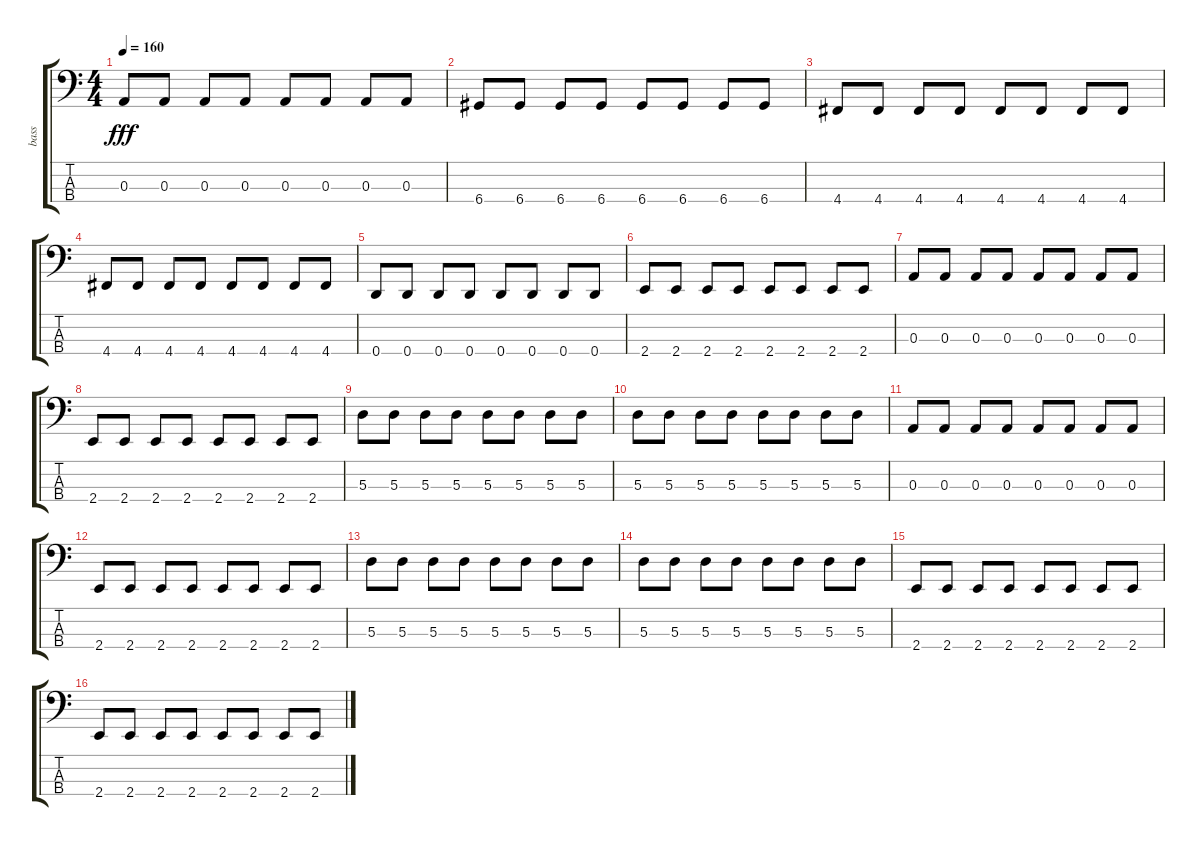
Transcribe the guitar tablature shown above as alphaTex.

\track ("bass" "bass") {instrument electricbasspick}
\staff {score tabs}
\tuning (G2 D2 A1 D1) {hide}
\ts (4 4)
\tempo 160
\clef f4
\ks c
0.3.8{dy fff} 0.3.8 0.3.8 0.3.8 0.3.8 0.3.8 0.3.8 0.3.8 |
6.4.8 6.4.8 6.4.8 6.4.8 6.4.8 6.4.8 6.4.8 6.4.8 |
4.4.8 4.4.8 4.4.8 4.4.8 4.4.8 4.4.8 4.4.8 4.4.8 |
4.4.8 4.4.8 4.4.8 4.4.8 4.4.8 4.4.8 4.4.8 4.4.8 |
0.4.8 0.4.8 0.4.8 0.4.8 0.4.8 0.4.8 0.4.8 0.4.8 |
2.4.8 2.4.8 2.4.8 2.4.8 2.4.8 2.4.8 2.4.8 2.4.8 |
0.3.8 0.3.8 0.3.8 0.3.8 0.3.8 0.3.8 0.3.8 0.3.8 |
2.4.8 2.4.8 2.4.8 2.4.8 2.4.8 2.4.8 2.4.8 2.4.8 |
5.3.8 5.3.8 5.3.8 5.3.8 5.3.8 5.3.8 5.3.8 5.3.8 |
5.3.8 5.3.8 5.3.8 5.3.8 5.3.8 5.3.8 5.3.8 5.3.8 |
0.3.8 0.3.8 0.3.8 0.3.8 0.3.8 0.3.8 0.3.8 0.3.8 |
2.4.8 2.4.8 2.4.8 2.4.8 2.4.8 2.4.8 2.4.8 2.4.8 |
5.3.8 5.3.8 5.3.8 5.3.8 5.3.8 5.3.8 5.3.8 5.3.8 |
5.3.8 5.3.8 5.3.8 5.3.8 5.3.8 5.3.8 5.3.8 5.3.8 |
2.4.8 2.4.8 2.4.8 2.4.8 2.4.8 2.4.8 2.4.8 2.4.8 |
2.4.8 2.4.8 2.4.8 2.4.8 2.4.8 2.4.8 2.4.8 2.4.8
